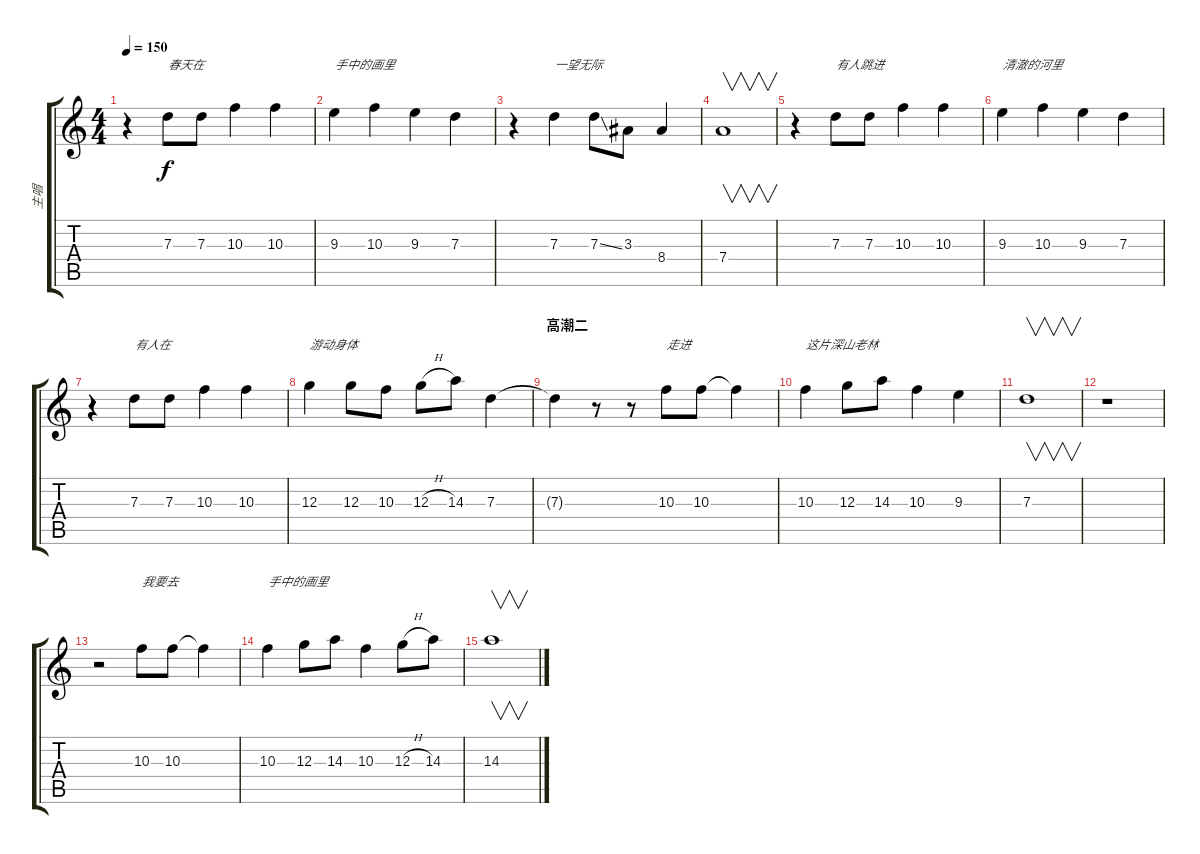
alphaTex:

\track ("主唱" "主唱") {instrument distortionguitar}
\staff {score tabs}
\tuning (E4 B3 G3 D3 A2 E2) {hide}
\ts (4 4)
\tempo 150
\clef g2
\ks c
r.4{dy f} 7.3.8{txt "春天在"} 7.3.8 10.3.4 10.3.4 |
9.3.4{txt "手中的画里"} 10.3.4 9.3.4 7.3.4 |
r.4 7.3.4{txt "一望无际"} 7.3{ss}.8 3.3.8 8.4.4 |
7.4.1{v} |
r.4 7.3.8{txt "有人跳进"} 7.3.8 10.3.4 10.3.4 |
9.3.4{txt "清澈的河里"} 10.3.4 9.3.4 7.3.4 |
r.4 7.3.8{txt "有人在"} 7.3.8 10.3.4 10.3.4 |
12.3.4{txt "游动身体"} 12.3.8 10.3.8 12.3{h}.8 14.3.8 7.3.4 |
\section ("" "高潮二")
7.3{t}.4 r.8 r.8 10.3.8{txt "走进"} 10.3.8 10.3{t}.4 |
10.3.4{txt "这片深山老林"} 12.3.8 14.3.8 10.3.4 9.3.4 |
7.3.1{v} |
r.1 |
r.2 10.3.8{txt "我要去"} 10.3.8 10.3{t}.4 |
10.3.4{txt "手中的画里"} 12.3.8 14.3.8 10.3.4 12.3{h}.8 14.3.8 |
14.3.1{v}
